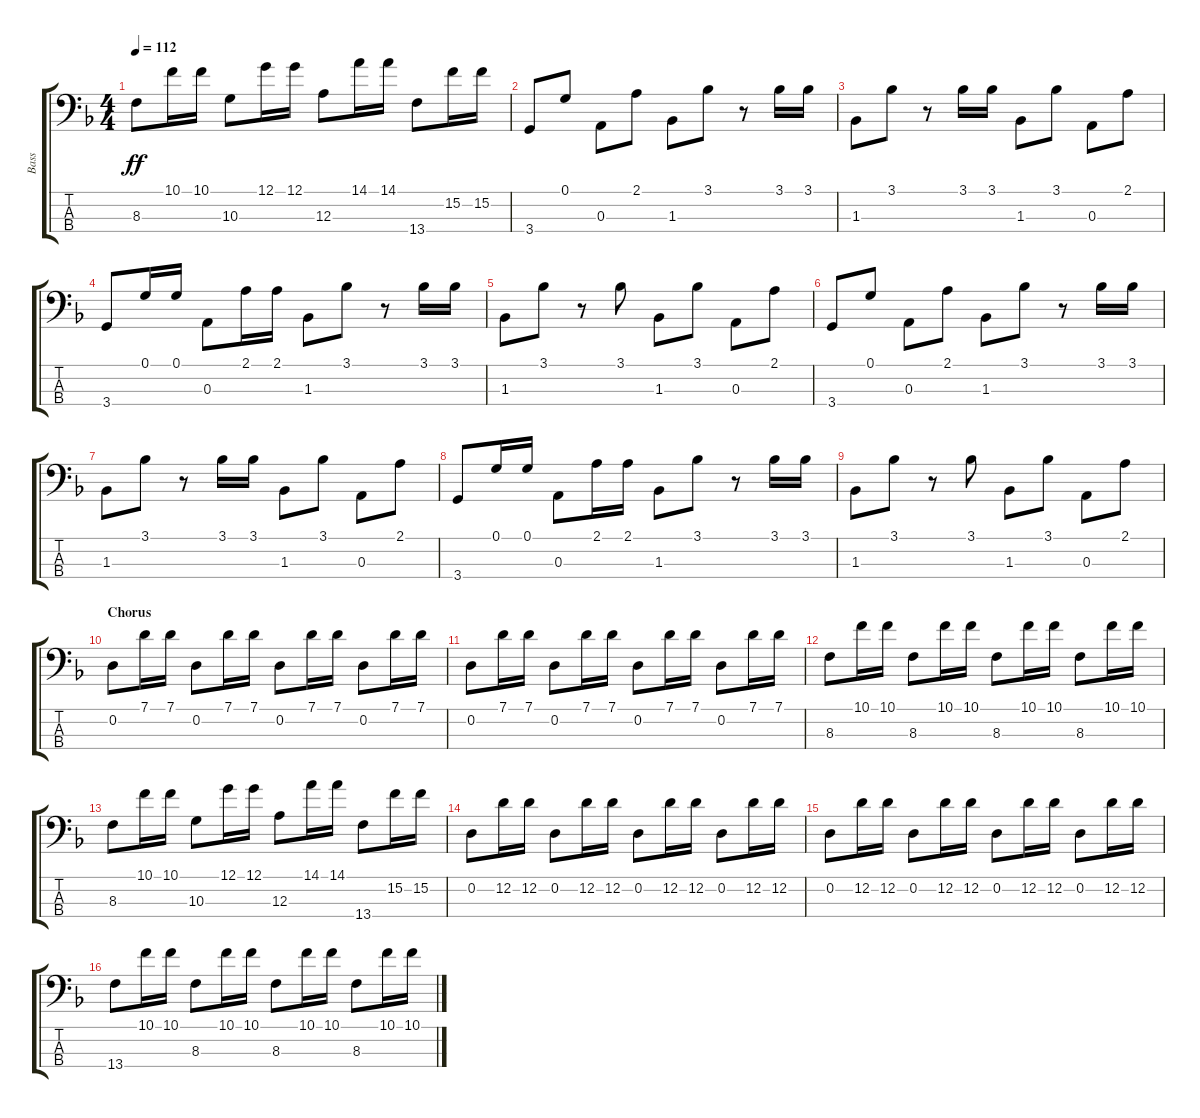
\track ("Bass" "Bass") {instrument electricbassfinger}
\staff {score tabs}
\tuning (G2 D2 A1 E1) {hide}
\ts (4 4)
\tempo 112
\clef f4
\ks f
8.3.8{dy ff} 10.1.16 10.1.16 10.3.8 12.1.16 12.1.16 12.3.8 14.1.16 14.1.16 13.4.8 15.2.16 15.2.16 |
3.4.8 0.1.8 0.3.8 2.1.8 1.3.8 3.1.8 r.8 3.1.16 3.1.16 |
1.3.8 3.1.8 r.8 3.1.16 3.1.16 1.3.8 3.1.8 0.3.8 2.1.8 |
3.4.8 0.1.16 0.1.16 0.3.8 2.1.16 2.1.16 1.3.8 3.1.8 r.8 3.1.16 3.1.16 |
1.3.8 3.1.8 r.8 3.1.8 1.3.8 3.1.8 0.3.8 2.1.8 |
3.4.8 0.1.8 0.3.8 2.1.8 1.3.8 3.1.8 r.8 3.1.16 3.1.16 |
1.3.8 3.1.8 r.8 3.1.16 3.1.16 1.3.8 3.1.8 0.3.8 2.1.8 |
3.4.8 0.1.16 0.1.16 0.3.8 2.1.16 2.1.16 1.3.8 3.1.8 r.8 3.1.16 3.1.16 |
1.3.8 3.1.8 r.8 3.1.8 1.3.8 3.1.8 0.3.8 2.1.8 |
\section ("" "Chorus")
0.2.8 7.1.16 7.1.16 0.2.8 7.1.16 7.1.16 0.2.8 7.1.16 7.1.16 0.2.8 7.1.16 7.1.16 |
0.2.8 7.1.16 7.1.16 0.2.8 7.1.16 7.1.16 0.2.8 7.1.16 7.1.16 0.2.8 7.1.16 7.1.16 |
8.3.8 10.1.16 10.1.16 8.3.8 10.1.16 10.1.16 8.3.8 10.1.16 10.1.16 8.3.8 10.1.16 10.1.16 |
8.3.8 10.1.16 10.1.16 10.3.8 12.1.16 12.1.16 12.3.8 14.1.16 14.1.16 13.4.8 15.2.16 15.2.16 |
0.2.8 12.2.16 12.2.16 0.2.8 12.2.16 12.2.16 0.2.8 12.2.16 12.2.16 0.2.8 12.2.16 12.2.16 |
0.2.8 12.2.16 12.2.16 0.2.8 12.2.16 12.2.16 0.2.8 12.2.16 12.2.16 0.2.8 12.2.16 12.2.16 |
13.4.8 10.1.16 10.1.16 8.3.8 10.1.16 10.1.16 8.3.8 10.1.16 10.1.16 8.3.8 10.1.16 10.1.16
